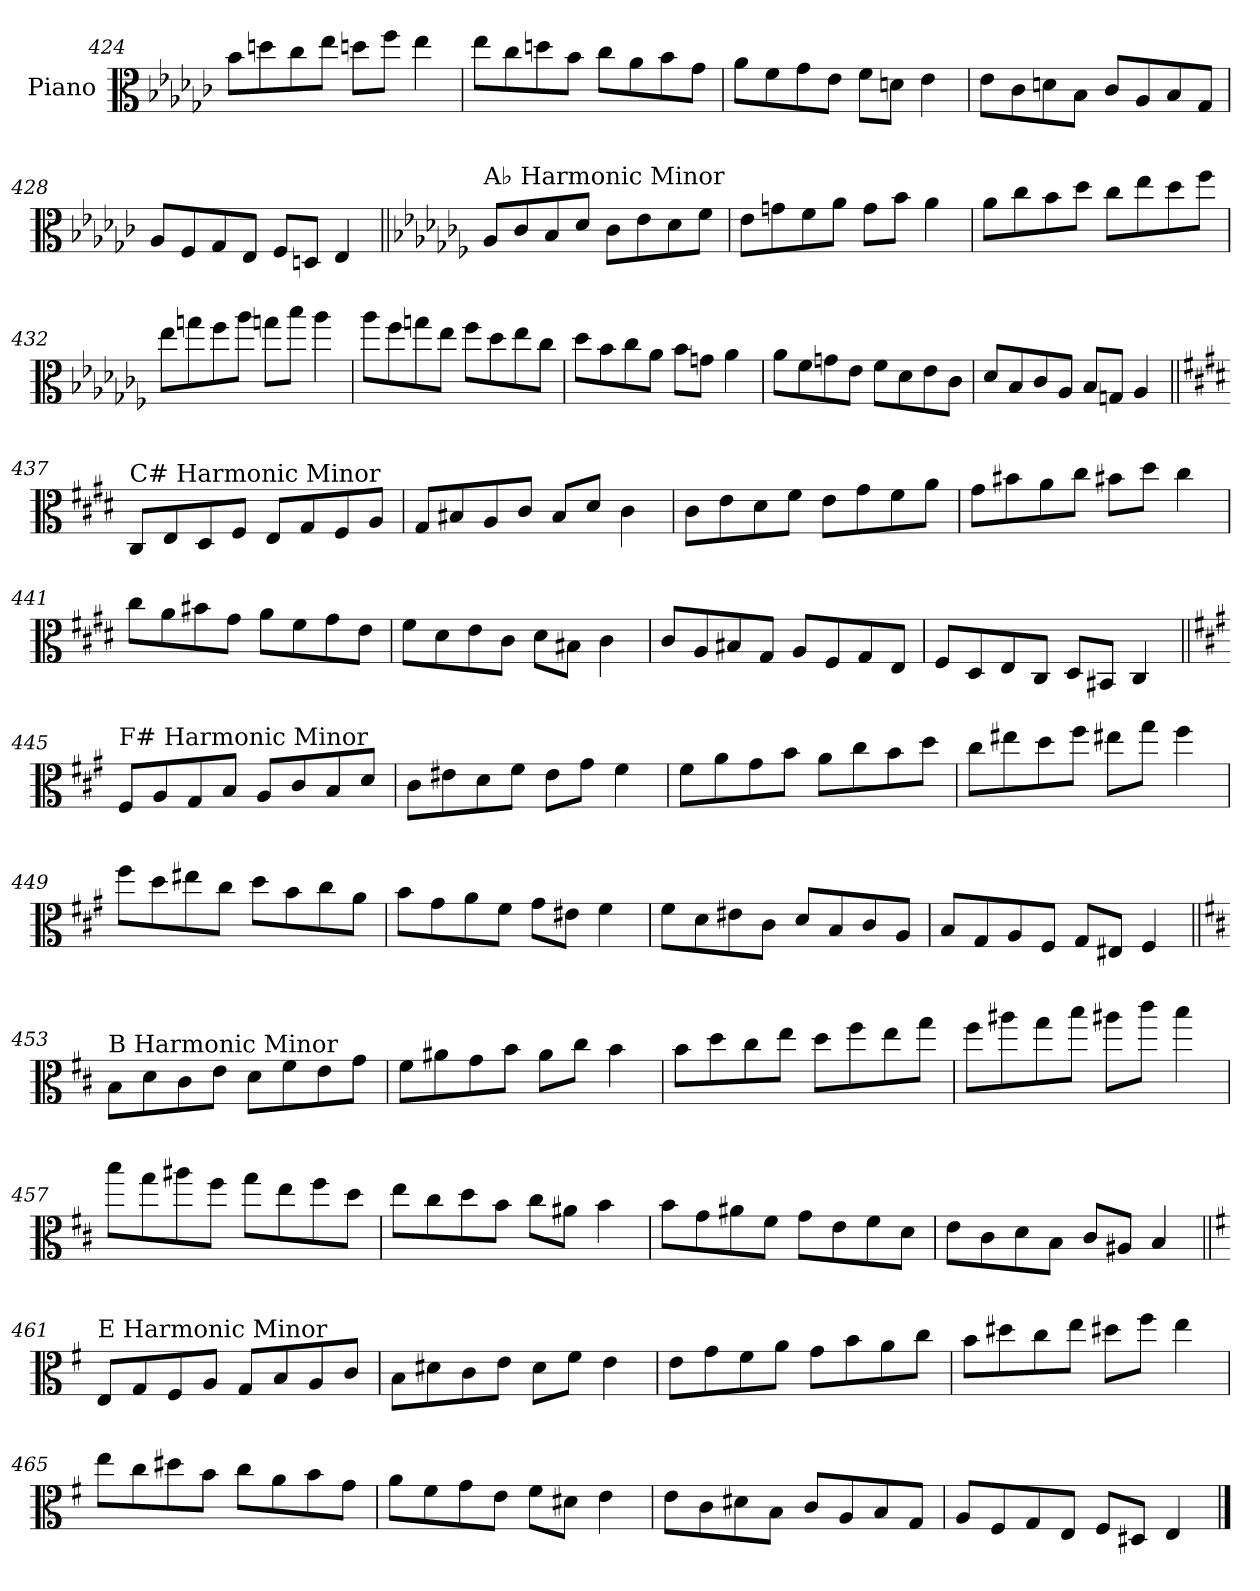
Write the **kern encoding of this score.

**kern
*part1
*staff1
*I"Piano
*I'Pno.
*clefC3
*k[b-e-a-d-g-c-]
=424
8b-\L
8ddn\
8cc-\
8ee-\J
8ddn\L
8ff\J
4ee-\
!!LO:LB:g=z
=425
8ee-\L
8cc-\
8ddn\
8b-\J
8cc-\L
8a-\
8b-\
8g-\J
=426
8a-\L
8f\
8g-\
8e-\J
8f\L
8dn\J
4e-\
=427
8e-\L
8c-\
8dn\
8B-\J
8c-/L
8A-/
8B-/
8G-/J
=428
8A-/L
8F/
8G-/
8E-/J
8F/L
8Dn/J
4E-/
!!LO:LB:g=z
=429||
*k[b-e-a-d-g-c-f-]
!LO:TX:a:t=A♭ Harmonic Minor
8A-/L
8c-/
8B-/
8d-/J
8c-\L
8e-\
8d-\
8f-\J
=430
8e-\L
8gn\
8f-\
8a-\J
8g\L
8b-\J
4a-\
=431
8a-\L
8cc-\
8b-\
8dd-\J
8cc-\L
8ee-\
8dd-\
8ff-\J
=432
8ee-\L
8ggn\
8ff-\
8aa-\J
8ggn\L
8bb-\J
4aa-\
!!LO:LB:g=z
=433
8aa-\L
8ff-\
8ggn\
8ee-\J
8ff-\L
8dd-\
8ee-\
8cc-\J
=434
8dd-\L
8b-\
8cc-\
8a-\J
8b-\L
8gn\J
4a-\
=435
8a-\L
8f-\
8gn\
8e-\J
8f-\L
8d-\
8e-\
8c-\J
=436
8d-/L
8B-/
8c-/
8A-/J
8B-/L
8Gn/J
4A-/
!!LO:PB:g=z
=437||
*k[f#c#g#d#]
!LO:TX:a:t=C# Harmonic Minor
8C#/L
8E/
8D#/
8F#/J
8E/L
8G#/
8F#/
8A/J
=438
8G#/L
8B#X/
8A/
8c#/J
8B#/L
8d#/J
4c#\
=439
8c#\L
8e\
8d#\
8f#\J
8e\L
8g#\
8f#\
8a\J
=440
8g#\L
8b#X\
8a\
8cc#\J
8b#X\L
8dd#\J
4cc#\
!!LO:LB:g=z
=441
8cc#\L
8a\
8b#X\
8g#\J
8a\L
8f#\
8g#\
8e\J
=442
8f#\L
8d#\
8e\
8c#\J
8d#\L
8B#X\J
4c#\
=443
8c#/L
8A/
8B#X/
8G#/J
8A/L
8F#/
8G#/
8E/J
=444
8F#/L
8D#/
8E/
8C#/J
8D#/L
8BB#X/J
4C#/
!!LO:LB:g=z
=445||
*k[f#c#g#]
!LO:TX:a:t=F# Harmonic Minor
8F#/L
8A/
8G#/
8B/J
8A/L
8c#/
8B/
8d/J
=446
8c#\L
8e#X\
8d\
8f#\J
8e#\L
8g#\J
4f#\
=447
8f#\L
8a\
8g#\
8b\J
8a\L
8cc#\
8b\
8dd\J
=448
8cc#\L
8ee#X\
8dd\
8ff#\J
8ee#X\L
8gg#\J
4ff#\
!!LO:LB:g=z
=449
8ff#\L
8dd\
8ee#X\
8cc#\J
8dd\L
8b\
8cc#\
8a\J
=450
8b\L
8g#\
8a\
8f#\J
8g#\L
8e#X\J
4f#\
=451
8f#\L
8d\
8e#X\
8c#\J
8d/L
8B/
8c#/
8A/J
=452
8B/L
8G#/
8A/
8F#/J
8G#/L
8E#X/J
4F#/
!!LO:LB:g=z
=453||
*k[f#c#]
!LO:TX:a:t=B Harmonic Minor
8B\L
8d\
8c#\
8e\J
8d\L
8f#\
8e\
8g\J
=454
8f#\L
8a#X\
8g\
8b\J
8a#\L
8cc#\J
4b\
=455
8b\L
8dd\
8cc#\
8ee\J
8dd\L
8ff#\
8ee\
8gg\J
=456
8ff#\L
8aa#X\
8gg\
8bb\J
8aa#X\L
8ccc#\J
4bb\
!!LO:LB:g=z
=457
8bb\L
8gg\
8aa#X\
8ff#\J
8gg\L
8ee\
8ff#\
8dd\J
=458
8ee\L
8cc#\
8dd\
8b\J
8cc#\L
8a#X\J
4b\
=459
8b\L
8g\
8a#X\
8f#\J
8g\L
8e\
8f#\
8d\J
=460
8e\L
8c#\
8d\
8B\J
8c#/L
8A#X/J
4B/
!!LO:LB:g=z
=461||
*k[f#]
!LO:TX:a:t=E Harmonic Minor
8E/L
8G/
8F#/
8A/J
8G/L
8B/
8A/
8c/J
=462
8B\L
8d#X\
8c\
8e\J
8d#\L
8f#\J
4e\
=463
8e\L
8g\
8f#\
8a\J
8g\L
8b\
8a\
8cc\J
=464
8b\L
8dd#X\
8cc\
8ee\J
8dd#X\L
8ff#\J
4ee\
!!LO:LB:g=z
=465
8ee\L
8cc\
8dd#X\
8b\J
8cc\L
8a\
8b\
8g\J
=466
8a\L
8f#\
8g\
8e\J
8f#\L
8d#X\J
4e\
=467
8e\L
8c\
8d#X\
8B\J
8c/L
8A/
8B/
8G/J
=468
8A/L
8F#/
8G/
8E/J
8F#/L
8D#X/J
4E/
==
*-
